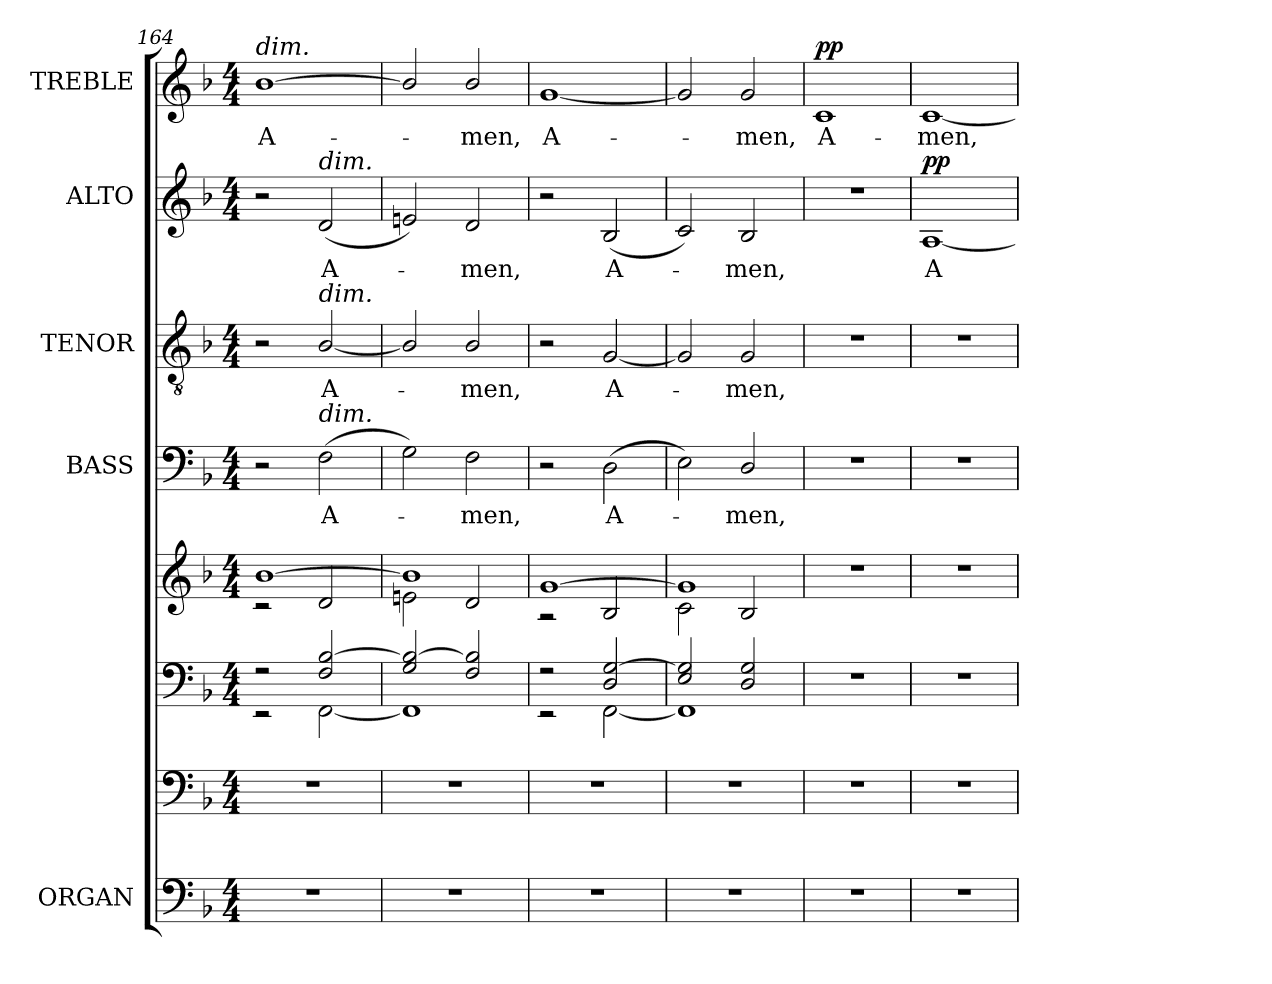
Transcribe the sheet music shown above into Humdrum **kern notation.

**kern	**kern	**kern	**kern	**kern	**text	**kern	**text	**kern	**text	**dynam	**kern	**text	**dynam
*part5	*part5	*part5	*part5	*part4	*part4	*part3	*part3	*part2	*part2	*part2	*part1	*part1	*part1
*staff8	*staff7	*staff6	*staff5	*staff4	*staff4	*staff3	*staff3	*staff2	*staff2	*staff2	*staff1	*staff1	*staff1
*I"ORGAN	*	*	*	*I"BASS	*	*I"TENOR	*	*I"ALTO	*	*	*I"TREBLE	*	*
*I'Org.	*	*	*	*I'B.	*	*I'T.	*	*I'A.	*	*	*	*	*
*clefF4	*clefF4	*clefF4	*clefG2	*clefF4	*	*clefGv2	*	*clefG2	*	*	*clefG2	*	*
*	*	*	*	*	*	*ITrd7c12	*	*	*	*	*	*	*
*k[b-]	*k[b-]	*k[b-]	*k[b-]	*k[b-]	*	*k[b-]	*	*k[b-]	*	*	*k[b-]	*	*
*F:	*F:	*F:	*F:	*F:	*	*F:	*	*F:	*	*	*F:	*	*
*M4/4	*M4/4	*M4/4	*M4/4	*M4/4	*	*M4/4	*	*M4/4	*	*	*M4/4	*	*
=164	=164	=164	=164	=164	=164	=164	=164	=164	=164	=164	=164	=164	=164
*	*	*^	*^	*	*	*	*	*	*	*	*	*	*
!	!	!	!	!	!	!	!	!	!	!	!	!	!LO:TX:a:i:t=dim.	!	!
!	!	!	!	!	!	!	!	!	!	!	!	!	!	!LO:LY:b:color=#000000	!
1r	1r	2r	2r	[1b-i	2r	2r	.	2r	.	2r	.	.	[1b-i	A-	.
!	!	!	!	!	!	!	!LO:LY:b:color=#000000	!	!	!	!	!	!	!	!
!	!	!	!	!	!	!	!	!	!LO:LY:b:color=#000000	!	!	!	!	!	!
!	!	!	!	!	!	!	!	!	!	!LO:TX:a:i:t=dim.	!	!	!	!	!
!	!	!	!	!	!	!	!	!LO:TX:a:i:t=dim.	!	!	!	!	!	!	!
!	!	!	!	!	!	!LO:TX:a:i:t=dim.	!	!	!	!	!	!	!	!	!
!	!	!	!	!	!	!	!	!	!	!	!LO:LY:b:color=#000000	!	!	!	!
.	.	2Fi/ [2B-i	[2FFi\	.	2di/	(2Fi\	A-	[2BB-i/	A-	(2di/	A-	.	.	.	.
=165	=165	=165	=165	=165	=165	=165	=165	=165	=165	=165	=165	=165	=165	=165	=165
1r	1r	2Gi/ 2B-i_	1FFi]	1b-i]	2eni\	2Gi\)	.	2BB-i/]	.	2eni/)	.	.	2b-i/]	.	.
!	!	!	!	!	!	!	!LO:LY:b:color=#000000	!	!	!	!	!	!	!	!
!	!	!	!	!	!	!	!	!	!LO:LY:b:color=#000000	!	!	!	!	!	!
!	!	!	!	!	!	!	!	!	!	!	!LO:LY:b:color=#000000	!	!	!	!
!	!	!	!	!	!	!	!	!	!	!	!	!	!	!LO:LY:b:color=#000000	!
.	.	2Fi/ 2B-i]	.	.	2di/	2Fi\	-men,	2BB-i/	-men,	2di/	-men,	.	2b-i/	-men,	.
!!LO:PB:g=z
=166	=166	=166	=166	=166	=166	=166	=166	=166	=166	=166	=166	=166	=166	=166	=166
!	!	!	!	!	!	!	!	!	!	!	!	!	!	!LO:LY:b:color=#000000	!
1r	1r	2r	2r	[1gi	2r	2r	.	2r	.	2r	.	.	[1gi	A-	.
!	!	!	!	!	!	!	!LO:LY:b:color=#000000	!	!	!	!	!	!	!	!
!	!	!	!	!	!	!	!	!	!LO:LY:b:color=#000000	!	!	!	!	!	!
!	!	!	!	!	!	!	!	!	!	!	!LO:LY:b:color=#000000	!	!	!	!
.	.	2Di/ [2Gi	[2FFi\	.	2B-i/	(2Di\	A-	[2GGi/	A-	(2B-i/	A-	.	.	.	.
=167	=167	=167	=167	=167	=167	=167	=167	=167	=167	=167	=167	=167	=167	=167	=167
1r	1r	2Ei/ 2Gi]	1FFi]	1gi]	2ci\	2Ei\)	.	2GGi/]	.	2ci/)	.	.	2gi/]	.	.
!	!	!	!	!	!	!	!LO:LY:b:color=#000000	!	!	!	!	!	!	!	!
!	!	!	!	!	!	!	!	!	!LO:LY:b:color=#000000	!	!	!	!	!	!
!	!	!	!	!	!	!	!	!	!	!	!LO:LY:b:color=#000000	!	!	!	!
!	!	!	!	!	!	!	!	!	!	!	!	!	!	!LO:LY:b:color=#000000	!
.	.	2Di/ 2Gi	.	.	2B-i/	2Di/	-men,	2GGi/	-men,	2B-i/	-men,	.	2gi/	-men,	.
*	*	*v	*v	*	*	*	*	*	*	*	*	*	*	*	*
*	*	*	*v	*v	*	*	*	*	*	*	*	*	*	*
=168	=168	=168	=168	=168	=168	=168	=168	=168	=168	=168	=168	=168	=168
*	*	*	*^	*	*	*	*	*	*	*	*	*	*
!	!	!	!	!	!	!	!	!	!	!	!	!	!LO:LY:b:color=#000000	!
*	*	*	*v	*v	*	*	*	*	*	*	*	*	*	*
1r	1r	1r	1r	1r	.	1r	.	1r	.	.	1ci	A-	pp
=169	=169	=169	=169	=169	=169	=169	=169	=169	=169	=169	=169	=169	=169
!	!	!	!	!	!	!	!	!	!LO:LY:b:color=#000000	!	!	!	!
!	!	!	!	!	!	!	!	!	!	!	!	!LO:LY:b:color=#000000	!
1r	1r	1r	1r	1r	.	1r	.	[1Ai	A-	pp	[1ci	-men,	.
=	=	=	=	=	=	=	=	=	=	=	=	=	=
*-	*-	*-	*-	*-	*-	*-	*-	*-	*-	*-	*-	*-	*-
